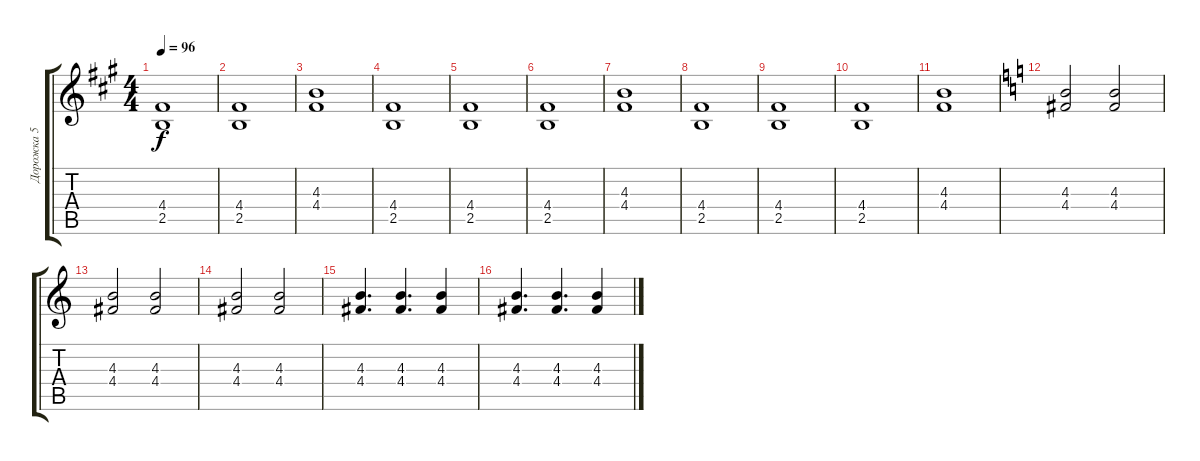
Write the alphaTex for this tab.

\track ("Дорожка 5" "Дорожка 5") {solo instrument distortionguitar}
\staff {score tabs}
\tuning (E4 B3 G3 D3 A2 E2) {hide}
\ts (4 4)
\tempo 96
\clef g2
\ks f#minor
(4.4 2.5).1{dy f} |
(4.4 2.5).1 |
(4.3 4.4).1 |
(4.4 2.5).1 |
(4.4 2.5).1 |
(4.4 2.5).1 |
(4.3 4.4).1 |
(4.4 2.5).1 |
(4.4 2.5).1 |
(4.4 2.5).1 |
(4.3 4.4).1 |
\ks c
(4.3 4.4).2 (4.3 4.4).2 |
(4.3 4.4).2 (4.3 4.4).2 |
(4.3 4.4).2 (4.3 4.4).2 |
(4.3 4.4).4{d} (4.3 4.4).4{d} (4.3 4.4).4 |
(4.3 4.4).4{d} (4.3 4.4).4{d} (4.3 4.4).4
